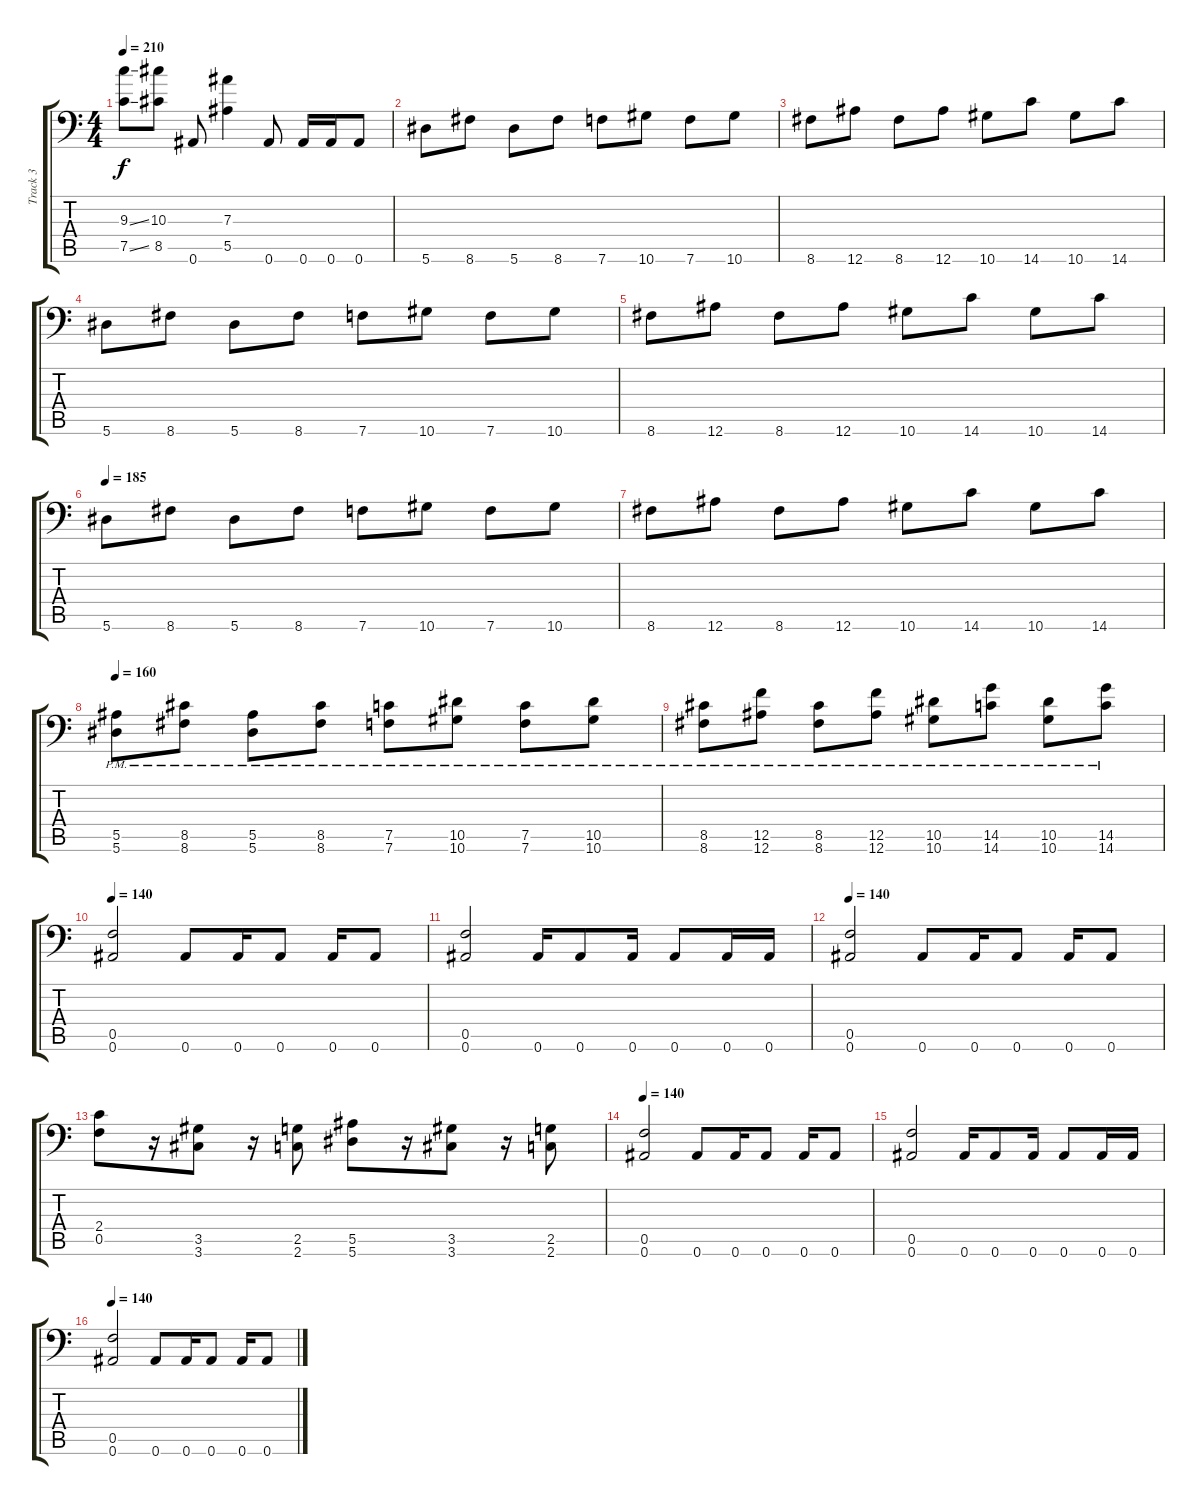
\track ("Track 3" "Track 3") {instrument distortionguitar}
\staff {score tabs}
\tuning (C4 G3 Eb3 Bb2 F2 Bb1) {hide}
\ts (4 4)
\tempo 210
\clef f4
\ks c
(9.3{ss} 7.5{ss}).8{dy f} (10.3 8.5).8 0.6.8 (7.3 5.5).4 0.6.8 0.6.16 0.6.16 0.6.8 |
5.6.8 8.6.8 5.6.8 8.6.8 7.6.8 10.6.8 7.6.8 10.6.8 |
8.6.8 12.6.8 8.6.8 12.6.8 10.6.8 14.6.8 10.6.8 14.6.8 |
5.6.8 8.6.8 5.6.8 8.6.8 7.6.8 10.6.8 7.6.8 10.6.8 |
8.6.8 12.6.8 8.6.8 12.6.8 10.6.8 14.6.8 10.6.8 14.6.8 |
\tempo 185
5.6.8 8.6.8 5.6.8 8.6.8 7.6.8 10.6.8 7.6.8 10.6.8 |
8.6.8 12.6.8 8.6.8 12.6.8 10.6.8 14.6.8 10.6.8 14.6.8 |
\tempo 160
(5.5{pm} 5.6{pm}).8 (8.5{pm} 8.6{pm}).8 (5.5{pm} 5.6{pm}).8 (8.5{pm} 8.6{pm}).8 (7.5{pm} 7.6{pm}).8 (10.5{pm} 10.6{pm}).8 (7.5{pm} 7.6{pm}).8 (10.5{pm} 10.6{pm}).8 |
(8.5{pm} 8.6{pm}).8 (12.5{pm} 12.6{pm}).8 (8.5{pm} 8.6{pm}).8 (12.5{pm} 12.6{pm}).8 (10.5{pm} 10.6{pm}).8 (14.5{pm} 14.6{pm}).8 (10.5{pm} 10.6{pm}).8 (14.5{pm} 14.6{pm}).8 |
\tempo 140
(0.5 0.6).2 0.6.8 0.6.16 0.6.8 0.6.16 0.6.8 |
(0.5 0.6).2 0.6.16 0.6.8 0.6.16 0.6.8 0.6.16 0.6.16 |
\tempo 140
(0.5 0.6).2 0.6.8 0.6.16 0.6.8 0.6.16 0.6.8 |
(2.4 0.5).8 r.16 (3.5 3.6).8 r.16 (2.5 2.6).8 (5.5 5.6).8 r.16 (3.5 3.6).8 r.16 (2.5 2.6).8 |
\tempo 140
(0.5 0.6).2 0.6.8 0.6.16 0.6.8 0.6.16 0.6.8 |
(0.5 0.6).2 0.6.16 0.6.8 0.6.16 0.6.8 0.6.16 0.6.16 |
\tempo 140
(0.5 0.6).2 0.6.8 0.6.16 0.6.8 0.6.16 0.6.8
